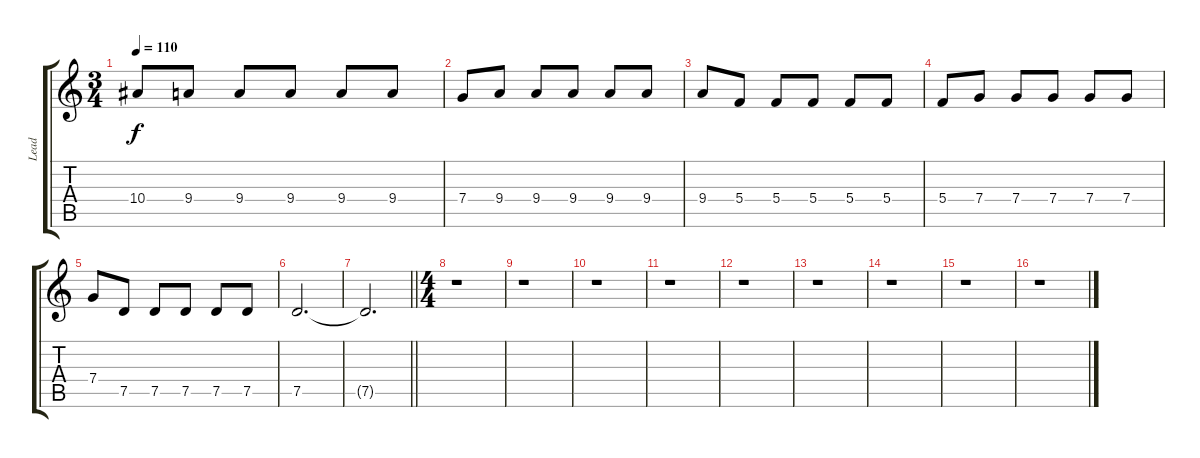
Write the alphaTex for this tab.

\track ("Lead" "Lead") {instrument distortionguitar}
\staff {score tabs}
\tuning (D4 A3 F3 C3 G2 C2) {hide}
\ts (3 4)
\tempo 110
\clef g2
\ks c
10.4.8{dy f} 9.4.8 9.4.8 9.4.8 9.4.8 9.4.8 |
7.4.8 9.4.8 9.4.8 9.4.8 9.4.8 9.4.8 |
9.4.8 5.4.8 5.4.8 5.4.8 5.4.8 5.4.8 |
5.4.8 7.4.8 7.4.8 7.4.8 7.4.8 7.4.8 |
7.4.8 7.5.8 7.5.8 7.5.8 7.5.8 7.5.8 |
7.5.2{d} |
\barLineRight lightlight
7.5{t}.2{d} |
\ts (4 4)
r.1 |
r.1 |
r.1 |
r.1 |
r.1 |
r.1 |
r.1 |
r.1 |
r.1
